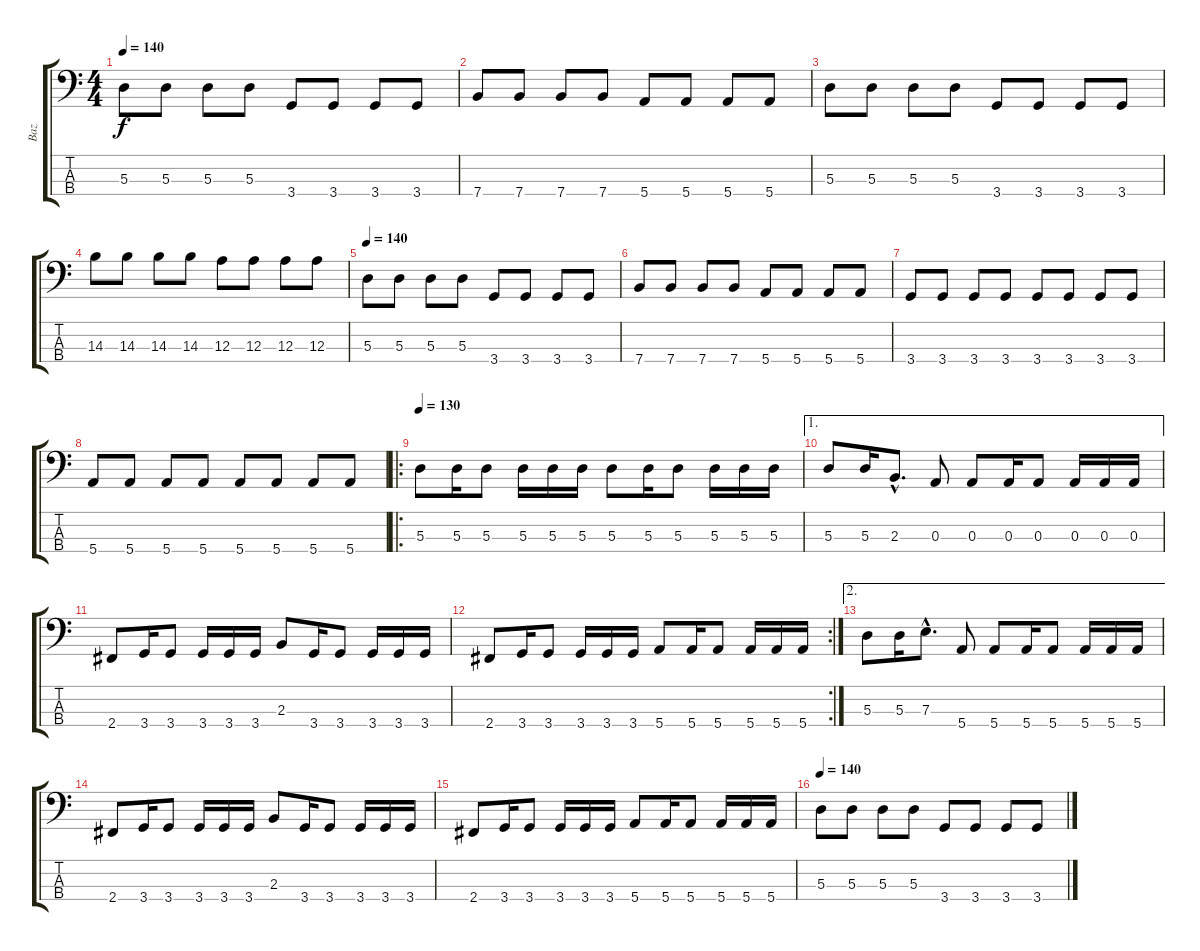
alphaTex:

\track ("Baz" "Baz") {instrument electricbasspick}
\staff {score tabs}
\tuning (G2 D2 A1 E1) {hide}
\ts (4 4)
\tempo 140
\clef f4
\ks c
5.3.8{dy f} 5.3.8 5.3.8 5.3.8 3.4.8 3.4.8 3.4.8 3.4.8 |
7.4.8 7.4.8 7.4.8 7.4.8 5.4.8 5.4.8 5.4.8 5.4.8 |
5.3.8 5.3.8 5.3.8 5.3.8 3.4.8 3.4.8 3.4.8 3.4.8 |
14.3.8 14.3.8 14.3.8 14.3.8 12.3.8 12.3.8 12.3.8 12.3.8 |
\tempo 140
5.3.8 5.3.8 5.3.8 5.3.8 3.4.8 3.4.8 3.4.8 3.4.8 |
7.4.8 7.4.8 7.4.8 7.4.8 5.4.8 5.4.8 5.4.8 5.4.8 |
3.4.8 3.4.8 3.4.8 3.4.8 3.4.8 3.4.8 3.4.8 3.4.8 |
5.4.8 5.4.8 5.4.8 5.4.8 5.4.8 5.4.8 5.4.8 5.4.8 |
\ro
\tempo 130
5.3.8 5.3.16 5.3.8 5.3.16 5.3.16 5.3.16 5.3.8 5.3.16 5.3.8 5.3.16 5.3.16 5.3.16 |
\ae 1
5.3.8 5.3.16 2.3{hac}.8{d} 0.3.8 0.3.8 0.3.16 0.3.8 0.3.16 0.3.16 0.3.16 |
2.4.8 3.4.16 3.4.8 3.4.16 3.4.16 3.4.16 2.3.8 3.4.16 3.4.8 3.4.16 3.4.16 3.4.16 |
\rc 2
2.4.8 3.4.16 3.4.8 3.4.16 3.4.16 3.4.16 5.4.8 5.4.16 5.4.8 5.4.16 5.4.16 5.4.16 |
\ae 2
5.3.8 5.3.16 7.3{hac}.8{d} 5.4.8 5.4.8 5.4.16 5.4.8 5.4.16 5.4.16 5.4.16 |
2.4.8 3.4.16 3.4.8 3.4.16 3.4.16 3.4.16 2.3.8 3.4.16 3.4.8 3.4.16 3.4.16 3.4.16 |
2.4.8 3.4.16 3.4.8 3.4.16 3.4.16 3.4.16 5.4.8 5.4.16 5.4.8 5.4.16 5.4.16 5.4.16 |
\tempo 140
5.3.8 5.3.8 5.3.8 5.3.8 3.4.8 3.4.8 3.4.8 3.4.8
